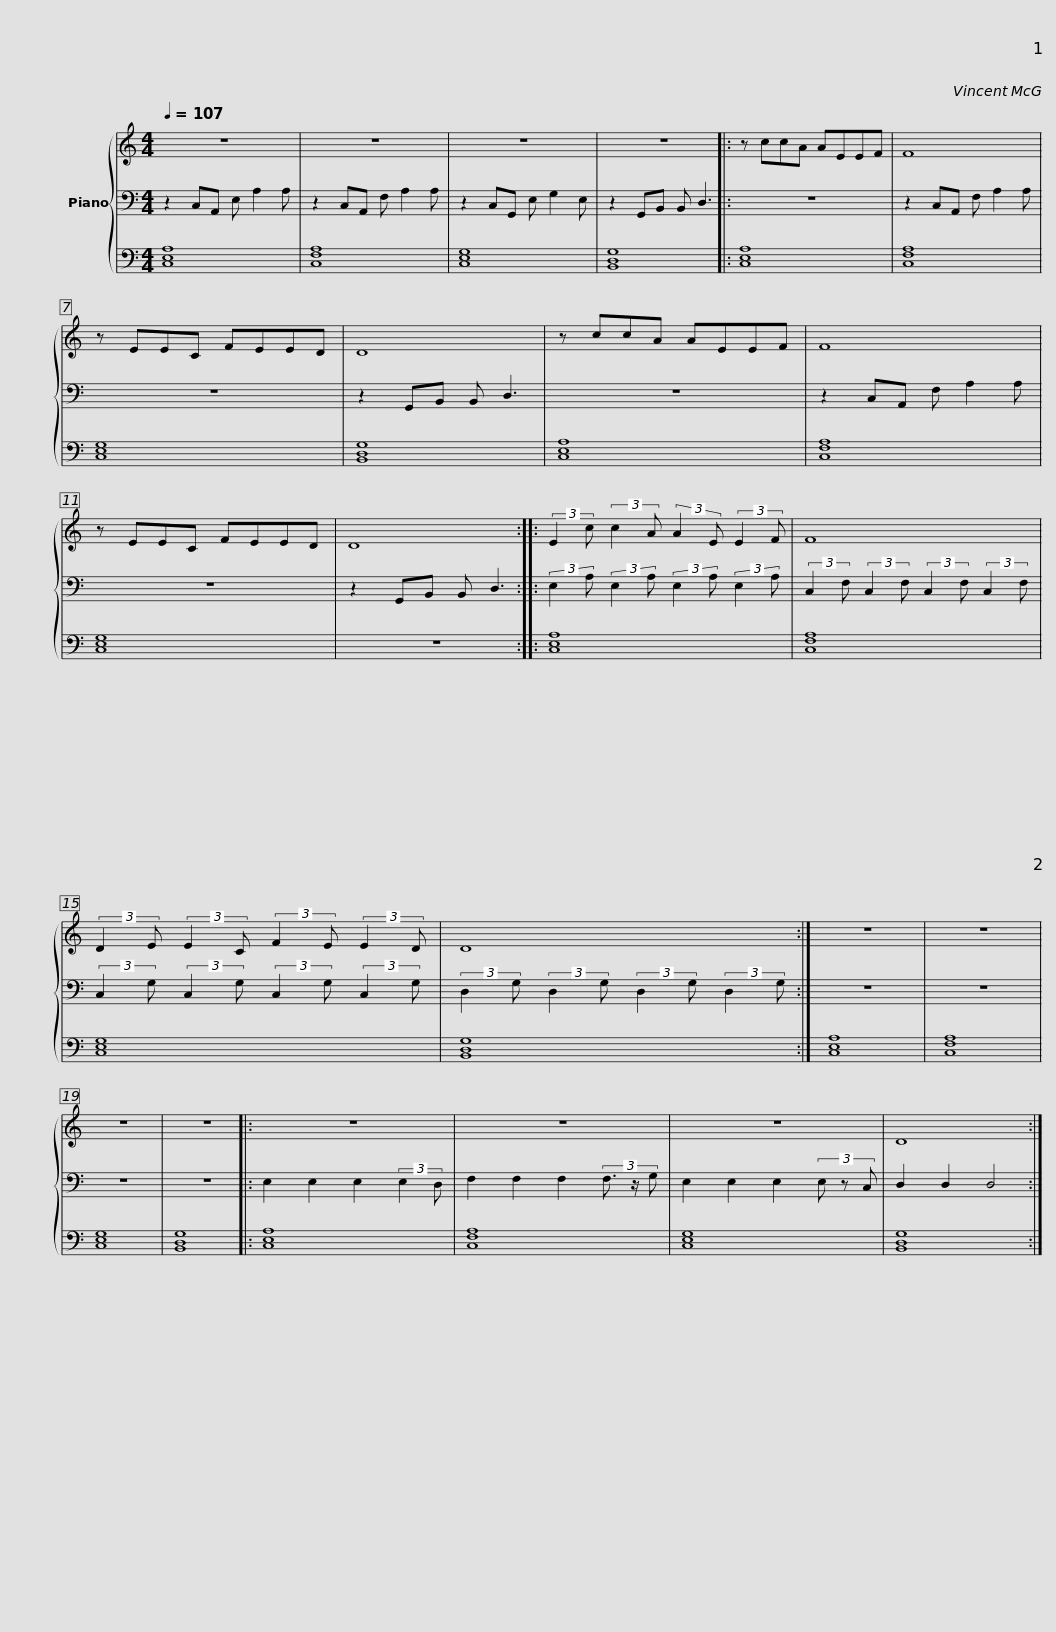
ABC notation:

X:1
%%score { 1 | 2 | 3 }
L:1/8
Q:1/4=107
M:4/4
I:linebreak $
K:C
V:1 treble
V:2 bass
V:3 bass
V:1
 z8 | z8 | z8 | z8 |: z ccA AEEF | %5
 F8 |$ z EEC FEED | D8 | z ccA AEEF | F8 | %10
 z EEC FEED | D8 ::$ (3:2:2E2 c (3:2:2c2 A (3:2:2A2 E (3:2:2E2 F | F8 | (3:2:2D2 E (3:2:2E2 C (3:2:2F2 E (3:2:2E2 D | %15
 D8 :| z8 | z8 | z8 |$ z8 |: %20
 z8 | z8 | z8 | D8 :| %24
V:2
 z2 C,A,, E, A,2 A, | z2 C,A,, F, A,2 A, | z2 C,G,, E, G,2 E, | z2 G,,B,, B,, D,3 |: z8 | %5
 z2 C,A,, F, A,2 A, |$ z8 | z2 G,,B,, B,, D,3 | z8 | z2 C,A,, F, A,2 A, | %10
 z8 | z2 G,,B,, B,, D,3 ::$ (3:2:2E,2 A, (3:2:2E,2 A, (3:2:2E,2 A, (3:2:2E,2 A, | (3:2:2C,2 F, (3:2:2C,2 F, (3:2:2C,2 F, (3:2:2C,2 F, | (3:2:2C,2 G, (3:2:2C,2 G, (3:2:2C,2 G, (3:2:2C,2 G, | %15
 (3:2:2D,2 G, (3:2:2D,2 G, (3:2:2D,2 G, (3:2:2D,2 G, :| z8 | z8 | z8 |$ z8 |: %20
 E,2 E,2 E,2 (3:2:2E,2 D, | F,2 F,2 F,2 (3F,3/2 z/ G, | E,2 E,2 E,2 (3E, z C, | D,2 D,2 D,4 :| %24
V:3
 [C,E,A,]8 | [C,F,A,]8 | [C,E,G,]8 | [B,,D,G,]8 |: [C,E,A,]8 | %5
 [C,F,A,]8 |$ [C,E,G,]8 | [B,,D,G,]8 | [C,E,A,]8 | [C,F,A,]8 | %10
 [C,E,G,]8 | z8 ::$ [C,E,A,]8 | [C,F,A,]8 | [C,E,G,]8 | %15
 [B,,D,G,]8 :| [C,E,A,]8 | [C,F,A,]8 | [C,E,G,]8 |$ [B,,D,G,]8 |: %20
 [C,E,A,]8 | [C,F,A,]8 | [C,E,G,]8 | [B,,D,G,]8 :| %24
